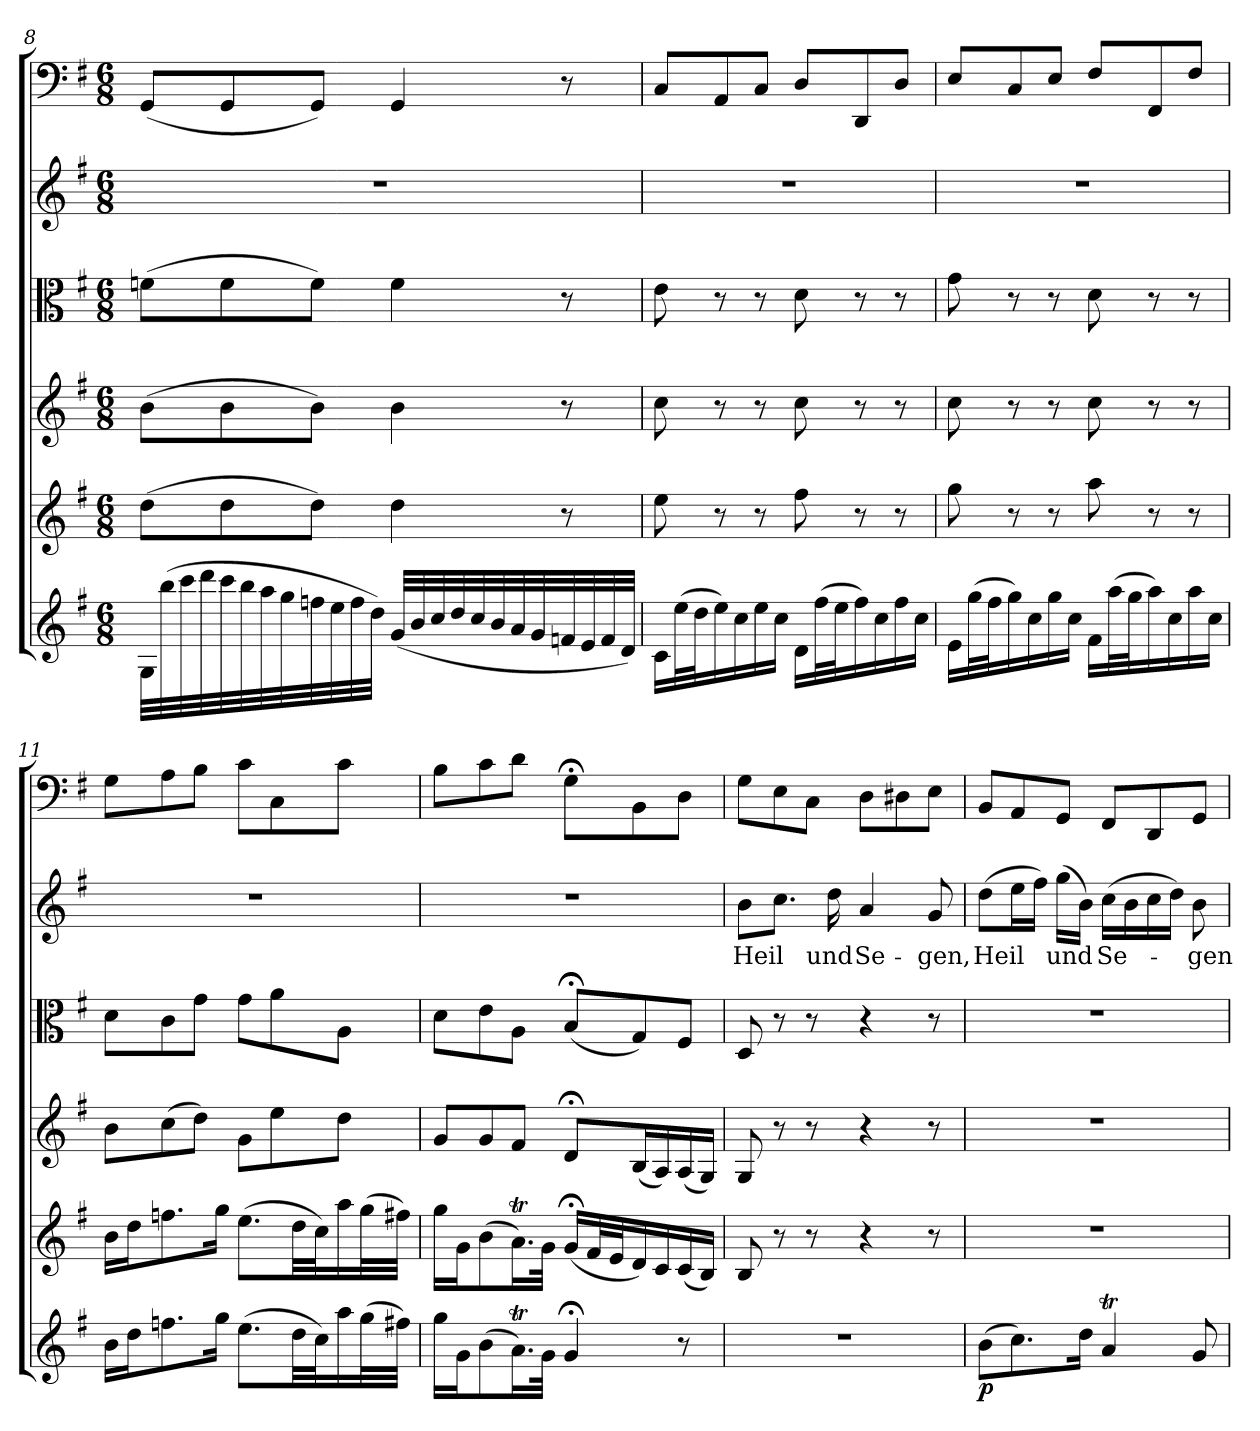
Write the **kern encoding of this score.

**kern	**dynam	**kern	**kern	**kern	**kern	**text	**kern
*part6	*part6	*part5	*part4	*part3	*part2	*part2	*part1
*staff6	*staff6	*staff5	*staff4	*staff3	*staff2	*staff2	*staff1
*clefG2	*	*clefG2	*clefG2	*clefC3	*clefG2	*	*clefF4
*k[f#]	*	*k[f#]	*k[f#]	*k[f#]	*k[f#]	*	*k[f#]
*G:	*	*G:	*G:	*G:	*G:	*	*G:
*M6/8	*	*M6/8	*M6/8	*M6/8	*M6/8	*	*M6/8
=8	=8	=8	=8	=8	=8	=8	=8
32G\LLL	.	(8dd\L	(8b\L	(8fn\L	2.r	.	(8GG/L
(32bb\	.	.	.	.	.	.	.
32ccc\	.	.	.	.	.	.	.
32ddd\	.	.	.	.	.	.	.
32ccc\	.	8dd\	8b\	8f\	.	.	8GG/
32bb\	.	.	.	.	.	.	.
32aa\	.	.	.	.	.	.	.
32gg\	.	.	.	.	.	.	.
32ffn\	.	8dd\J)	8b\J)	8f\J)	.	.	8GG/J)
32ee\	.	.	.	.	.	.	.
32ff\	.	.	.	.	.	.	.
32dd\JJJ)	.	.	.	.	.	.	.
(32g/LLL	.	4dd\	4b\	4f\	.	.	4GG/
32b/	.	.	.	.	.	.	.
32cc/	.	.	.	.	.	.	.
32dd/	.	.	.	.	.	.	.
32cc/	.	.	.	.	.	.	.
32b/	.	.	.	.	.	.	.
32a/	.	.	.	.	.	.	.
32g/	.	.	.	.	.	.	.
32fn/	.	8r	8r	8r	.	.	8r
32e/	.	.	.	.	.	.	.
32f/	.	.	.	.	.	.	.
32d/JJJ)	.	.	.	.	.	.	.
=9	=9	=9	=9	=9	=9	=9	=9
16c\LL	.	8ee\	8cc\	8e\	2.r	.	8C/L
(32ee\L	.	.	.	.	.	.	.
32dd\J	.	.	.	.	.	.	.
16ee\)	.	8r	8r	8r	.	.	8AA/
16cc\	.	.	.	.	.	.	.
16ee\	.	8r	8r	8r	.	.	8C/J
16cc\JJ	.	.	.	.	.	.	.
16d\LL	.	8ff#\	8cc\	8d\	.	.	8D/L
(32ff#\L	.	.	.	.	.	.	.
32ee\J	.	.	.	.	.	.	.
16ff#\)	.	8r	8r	8r	.	.	8DD/
16cc\	.	.	.	.	.	.	.
16ff#\	.	8r	8r	8r	.	.	8D/J
16cc\JJ	.	.	.	.	.	.	.
=10	=10	=10	=10	=10	=10	=10	=10
16e\LL	.	8gg\	8cc\	8g\	2.r	.	8E/L
(32gg\L	.	.	.	.	.	.	.
32ff#\J	.	.	.	.	.	.	.
16gg\)	.	8r	8r	8r	.	.	8C/
16cc\	.	.	.	.	.	.	.
16gg\	.	8r	8r	8r	.	.	8E/J
16cc\JJ	.	.	.	.	.	.	.
16f#\LL	.	8aa\	8cc\	8d\	.	.	8F#/L
(32aa\L	.	.	.	.	.	.	.
32gg\J	.	.	.	.	.	.	.
16aa\)	.	8r	8r	8r	.	.	8FF#/
16cc\	.	.	.	.	.	.	.
16aa\	.	8r	8r	8r	.	.	8F#/J
16cc\JJ	.	.	.	.	.	.	.
=11	=11	=11	=11	=11	=11	=11	=11
16b\LL	.	16b\LL	8b\L	8d\L	2.r	.	8G\L
16dd\J	.	16dd\J	.	.	.	.	.
8.ffn\	.	8.ffn\	(8cc\	8c\	.	.	8A\
.	.	.	8dd\J)	8g\J	.	.	8B\J
16gg\Jk	.	16gg\Jk	.	.	.	.	.
(8.ee\L	.	(8.ee\L	8g\L	8g\L	.	.	8c\L
.	.	.	8ee\	8a\	.	.	8C\
32dd\LL	.	32dd\LL	.	.	.	.	.
32cc\J)	.	32cc\J)	.	.	.	.	.
16aa\	.	16aa\	8dd\J	8A\J	.	.	8c\J
(32gg\L	.	(32gg\L	.	.	.	.	.
32ff#X\JJJ)	.	32ff#X\JJJ)	.	.	.	.	.
=12	=12	=12	=12	=12	=12	=12	=12
16gg\LL	.	16gg\LL	8g/L	8d\L	2.r	.	8B\L
16g\J	.	16g\J	.	.	.	.	.
(8b\	.	(8b\	8g/	8e\	.	.	8c\
16.aT\L)	.	16.aT\L)	8f#/J	8A\J	.	.	8d\J
32g\JJk	.	32g\JJk	.	.	.	.	.
4g;</	.	(16g;</LL	8d;</L	(8B;</L	.	.	8G;<\L
.	.	32f#/L	.	.	.	.	.
.	.	32e/J	.	.	.	.	.
.	.	16d/)	(16B/L	8G/)	.	.	8BB\
.	.	16c/	16A/)	.	.	.	.
8r	.	(16c/	(16A/	8F#/J	.	.	8D\J
.	.	16B/JJ)	16G/JJ)	.	.	.	.
=13	=13	=13	=13	=13	=13	=13	=13
2.r	.	8B/	8G/	8D/	8b\L	Heil	8G\L
.	.	8r	8r	8r	8.cc\J	.	8E\
.	.	8r	8r	8r	.	.	8C\J
.	.	.	.	.	16dd\	und	.
.	.	4r	4r	4r	4a/	Se-	8D\L
.	.	.	.	.	.	.	8D#X\
.	.	8r	8r	8r	8g/	-gen,	8E\J
=14	=14	=14	=14	=14	=14	=14	=14
(8b\L	p	2.r	2.r	2.r	(8dd\L	Heil	8BB/L
8.cc\)	.	.	.	.	16ee\L	.	8AA/
.	.	.	.	.	16ff#\JJ)	.	.
.	.	.	.	.	(16gg\LL	und	8GG/J
16dd\Jk	.	.	.	.	16b\JJ)	.	.
4aT/	.	.	.	.	(16cc\LL	Se-	8FF#/L
.	.	.	.	.	16b\	.	.
.	.	.	.	.	16cc\	.	8DD/
.	.	.	.	.	16dd\JJ)	.	.
8g/	.	.	.	.	8b\	-gen	8GG/J
=	=	=	=	=	=	=	=
*-	*-	*-	*-	*-	*-	*-	*-
